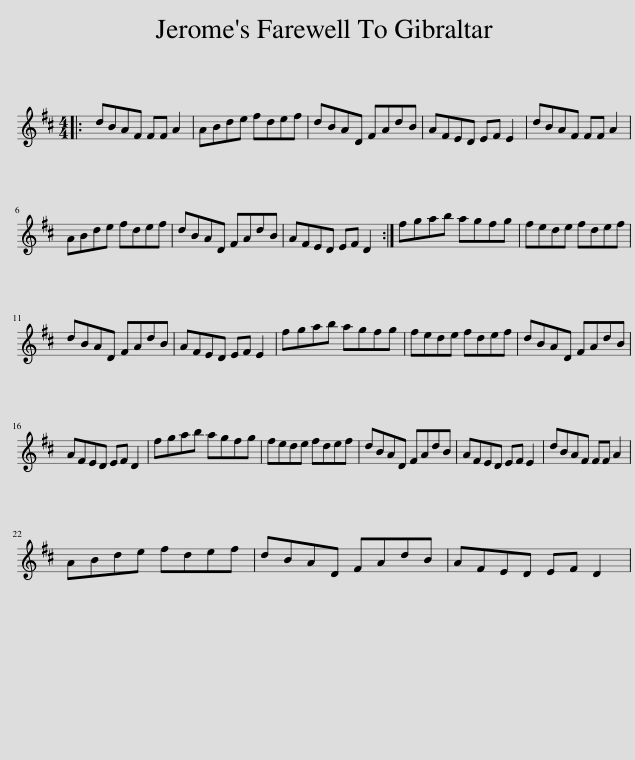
X:1
L:1/8
M:4/4
I:linebreak $
K:D
V:1 treble
V:1
|: dBAF FF A2 | ABde fdef | dBAD FAdB | AFED EF E2 | dBAF FF A2 |$ %5
 ABde fdef | dBAD FAdB | AFED EF D2 :| fgab agfg | fede fdef |$ %10
 dBAD FAdB | AFED EF E2 | fgab agfg | fede fdef | dBAD FAdB |$ %15
 AFED EF D2 | fgab agfg | fede fdef | dBAD FAdB | AFED EF E2 | %20
 dBAF FF A2 |$ ABde fdef | dBAD FAdB | AFED EF D2 | %24
